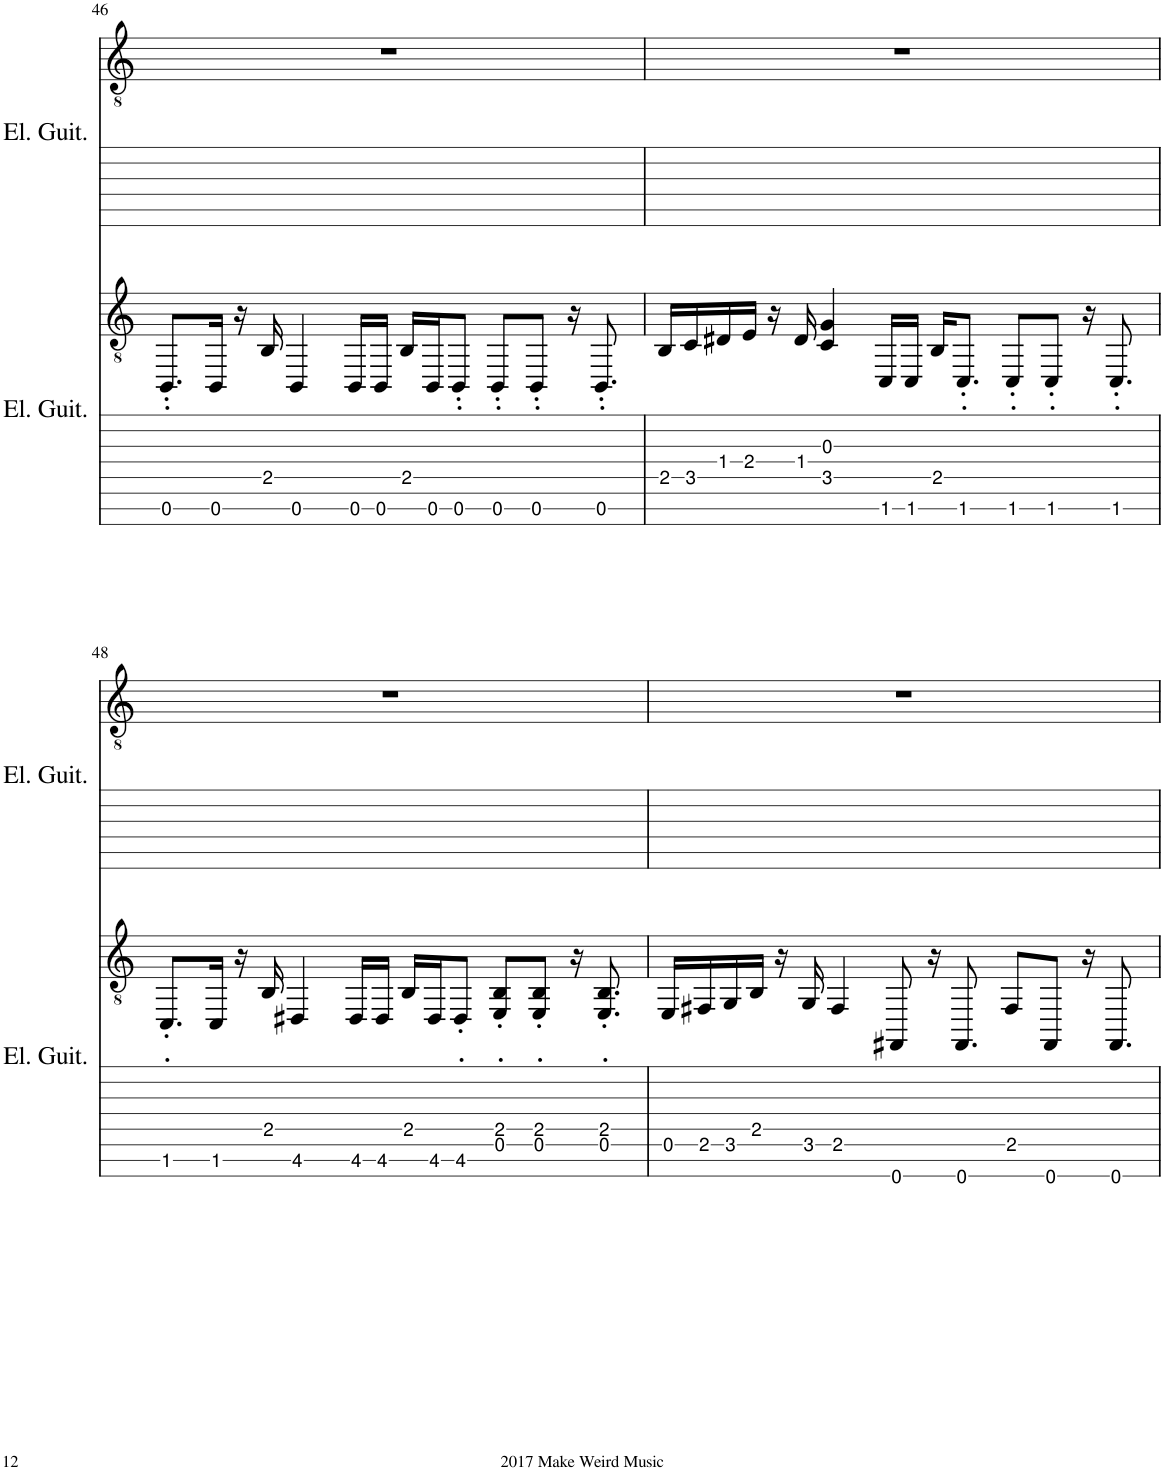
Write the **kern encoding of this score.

**kern	**kern	**kern	**kern
*part2	*part2	*part1	*part1
*staff4	*staff3	*staff2	*staff1
*I"Electric Guitar	*	*I"Electric Guitar	*
*I'El. Guit.	*	*I'El. Guit.	*
!!LO:PB:g=z
*	*clefGv2	*	*clefGv2
*k[]	*k[]	*k[]	*k[]
*M6/4	*M6/4	*M6/4	*M6/4
=46	=46	=46	=46
8.BBB'L	8.BBB'/L	1.r	1.r
16BBBJk	16BBB/Jk	.	.
16r	16r	.	.
16BB	16BB/	.	.
4BBB	4BBB/	.	.
16BBBLL	16BBB/LL	.	.
16BBBJJ	16BBB/JJ	.	.
16BBLL	16BB/LL	.	.
16BBBJ	16BBB/J	.	.
8BBB'	8BBB'/J	.	.
8BBB'	8BBB'/L	.	.
8BBB'J	8BBB'/J	.	.
16r	16r	.	.
8.BBB'	8.BBB'/	.	.
=47	=47	=47	=47
16BBLL	16BB/LL	1.r	1.r
16C	16C/	.	.
16D#X	16D#X/	.	.
16EJJ	16E/JJ	.	.
16r	16r	.	.
16D#	16D#/	.	.
4C 4G	4C/ 4G/	.	.
16CCLL	16CC/LL	.	.
16CCJJ	16CC/JJ	.	.
16BBKL	16BB/KL	.	.
8.CC'	8.CC'/J	.	.
8CC'	8CC'/L	.	.
8CC'J	8CC'/J	.	.
16r	16r	.	.
8.CC'	8.CC'/	.	.
!!LO:LB:g=z
=48	=48	=48	=48
8.CC'L	8.CC'/L	1.r	1.r
16CCJk	16CC/Jk	.	.
16r	16r	.	.
16BB	16BB/	.	.
4DD#X	4DD#X/	.	.
16DD#LL	16DD#/LL	.	.
16DD#JJ	16DD#/JJ	.	.
16BBLL	16BB/LL	.	.
16DD#J	16DD#/J	.	.
8DD#'	8DD#'/J	.	.
8EE'\ 8BB'\	8EE/' 8BB/'L	.	.
8EE'\ 8BB'\J	8EE/' 8BB/'J	.	.
16r	16r	.	.
8.EE' 8.BB'	8.EE/' 8.BB/'	.	.
=49	=49	=49	=49
16EELL	16EE/LL	1.r	1.r
16FF#	16FF#X/	.	.
16GG	16GG/	.	.
16BBJJ	16BB/JJ	.	.
16r	16r	.	.
16GG	16GG/	.	.
4FF#	4FF#/	.	.
8FFF#	8FFF#X/	.	.
16r	16r	.	.
8.FFF#L	8.FFF#/	.	.
8FF#	8FF#/L	.	.
8FFF#J	8FFF#/J	.	.
16r	16r	.	.
8.FFF#	8.FFF#/	.	.
=	=	=	=
*-	*-	*-	*-
